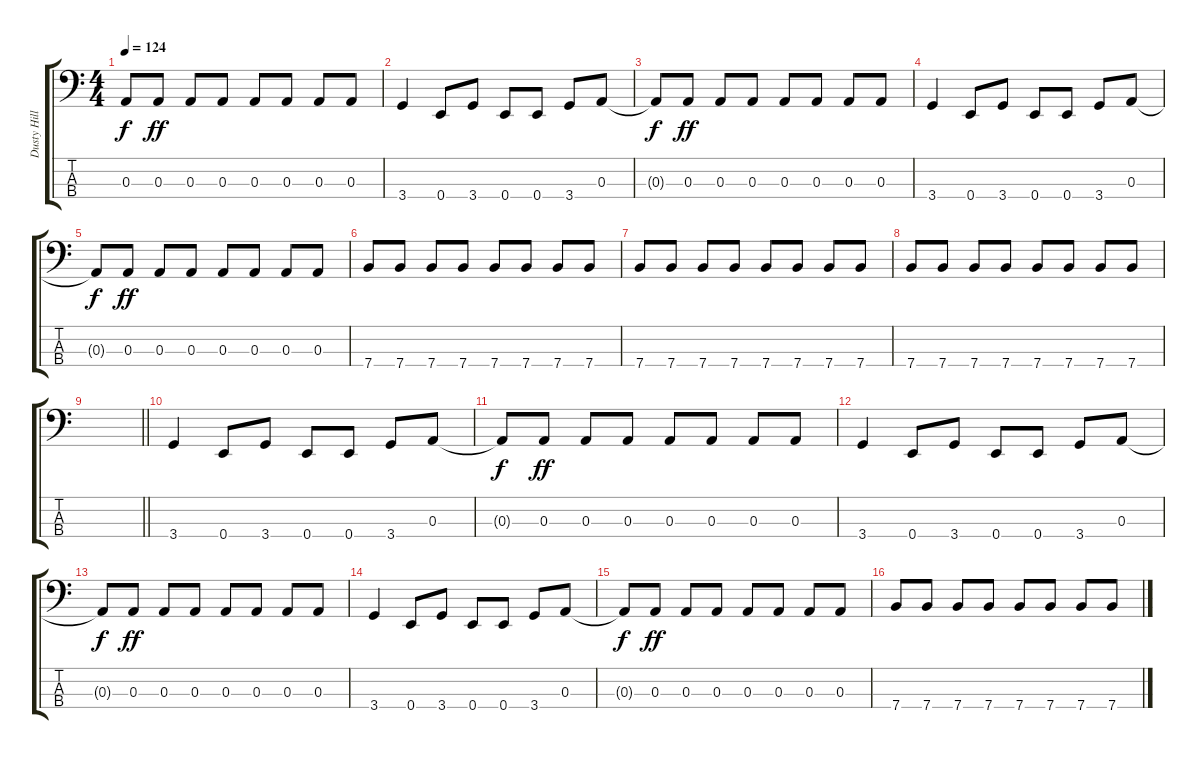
\track ("Dusty Hill" "Dusty Hill") {instrument electricbassfinger}
\staff {score tabs}
\tuning (G2 D2 A1 E1) {hide}
\ts (4 4)
\tempo 124
\clef f4
\ks c
0.3{t}.8{dy f} 0.3.8{dy ff} 0.3.8 0.3.8 0.3.8 0.3.8 0.3.8 0.3.8 |
3.4.4 0.4.8 3.4.8 0.4.8 0.4.8 3.4.8 0.3.8 |
0.3{t}.8{dy f} 0.3.8{dy ff} 0.3.8 0.3.8 0.3.8 0.3.8 0.3.8 0.3.8 |
3.4.4 0.4.8 3.4.8 0.4.8 0.4.8 3.4.8 0.3.8 |
0.3{t}.8{dy f} 0.3.8{dy ff} 0.3.8 0.3.8 0.3.8 0.3.8 0.3.8 0.3.8 |
7.4.8 7.4.8 7.4.8 7.4.8 7.4.8 7.4.8 7.4.8 7.4.8 |
7.4.8 7.4.8 7.4.8 7.4.8 7.4.8 7.4.8 7.4.8 7.4.8 |
7.4.8 7.4.8 7.4.8 7.4.8 7.4.8 7.4.8 7.4.8 7.4.8 |
\barLineRight lightlight
|
3.4.4 0.4.8 3.4.8 0.4.8 0.4.8 3.4.8 0.3.8 |
0.3{t}.8{dy f} 0.3.8{dy ff} 0.3.8 0.3.8 0.3.8 0.3.8 0.3.8 0.3.8 |
3.4.4 0.4.8 3.4.8 0.4.8 0.4.8 3.4.8 0.3.8 |
0.3{t}.8{dy f} 0.3.8{dy ff} 0.3.8 0.3.8 0.3.8 0.3.8 0.3.8 0.3.8 |
3.4.4 0.4.8 3.4.8 0.4.8 0.4.8 3.4.8 0.3.8 |
0.3{t}.8{dy f} 0.3.8{dy ff} 0.3.8 0.3.8 0.3.8 0.3.8 0.3.8 0.3.8 |
7.4.8 7.4.8 7.4.8 7.4.8 7.4.8 7.4.8 7.4.8 7.4.8
